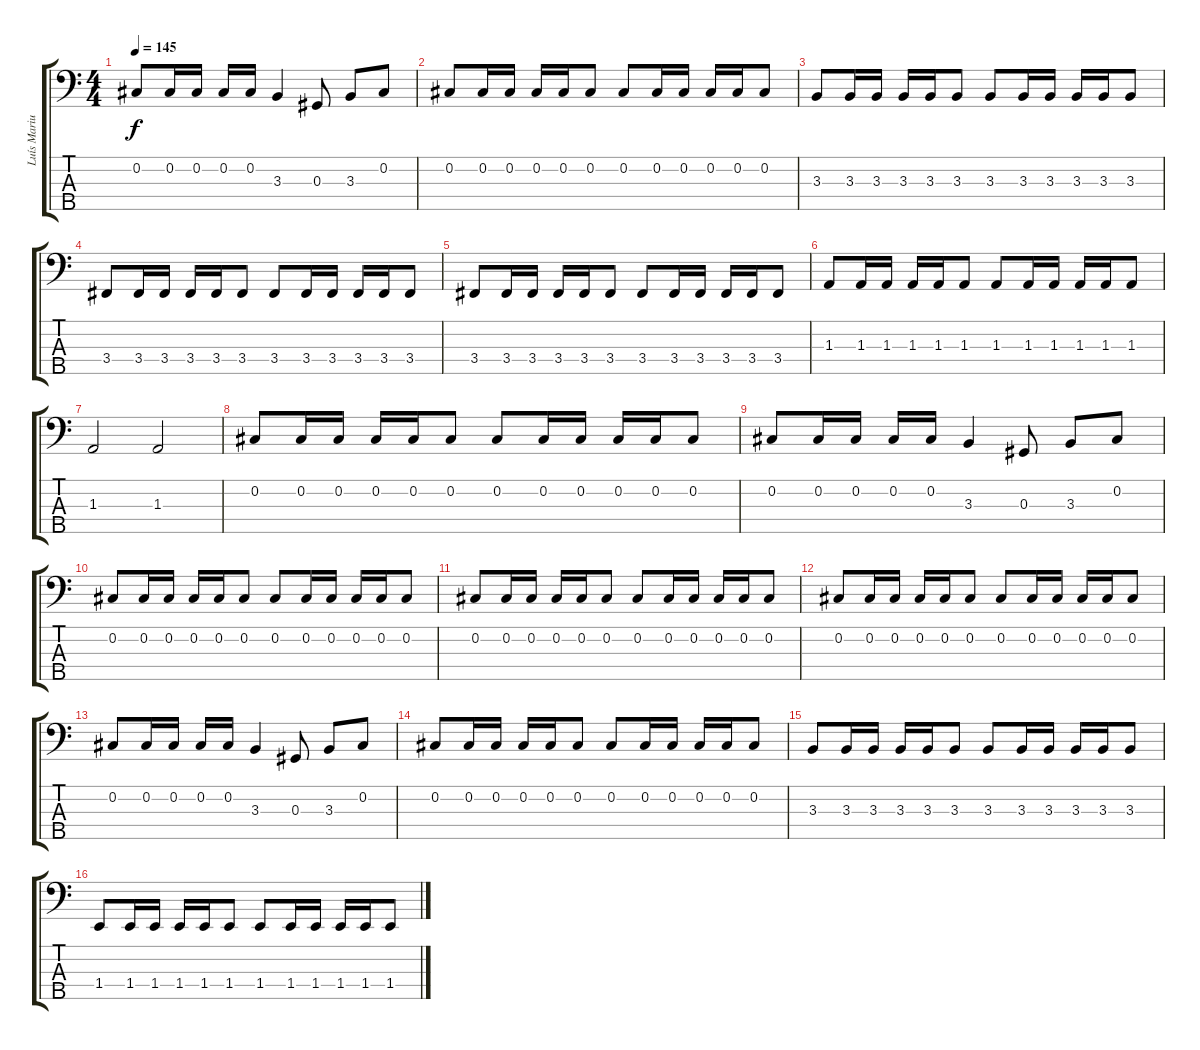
\track ("Luís Mariutti" "Luís Mariu") {instrument electricbassfinger}
\staff {score tabs}
\tuning (Gb2 Db2 Ab1 Eb1 Bb0) {hide}
\ts (4 4)
\tempo 145
\clef f4
\ks c
0.2.8{dy f} 0.2.16 0.2.16 0.2.16 0.2.16 3.3.4 0.3.8 3.3.8 0.2.8 |
0.2.8 0.2.16 0.2.16 0.2.16 0.2.16 0.2.8 0.2.8 0.2.16 0.2.16 0.2.16 0.2.16 0.2.8 |
3.3.8 3.3.16 3.3.16 3.3.16 3.3.16 3.3.8 3.3.8 3.3.16 3.3.16 3.3.16 3.3.16 3.3.8 |
3.4.8 3.4.16 3.4.16 3.4.16 3.4.16 3.4.8 3.4.8 3.4.16 3.4.16 3.4.16 3.4.16 3.4.8 |
3.4.8 3.4.16 3.4.16 3.4.16 3.4.16 3.4.8 3.4.8 3.4.16 3.4.16 3.4.16 3.4.16 3.4.8 |
1.3.8 1.3.16 1.3.16 1.3.16 1.3.16 1.3.8 1.3.8 1.3.16 1.3.16 1.3.16 1.3.16 1.3.8 |
1.3.2 1.3.2 |
0.2.8 0.2.16 0.2.16 0.2.16 0.2.16 0.2.8 0.2.8 0.2.16 0.2.16 0.2.16 0.2.16 0.2.8 |
0.2.8 0.2.16 0.2.16 0.2.16 0.2.16 3.3.4 0.3.8 3.3.8 0.2.8 |
0.2.8 0.2.16 0.2.16 0.2.16 0.2.16 0.2.8 0.2.8 0.2.16 0.2.16 0.2.16 0.2.16 0.2.8 |
0.2.8 0.2.16 0.2.16 0.2.16 0.2.16 0.2.8 0.2.8 0.2.16 0.2.16 0.2.16 0.2.16 0.2.8 |
0.2.8 0.2.16 0.2.16 0.2.16 0.2.16 0.2.8 0.2.8 0.2.16 0.2.16 0.2.16 0.2.16 0.2.8 |
0.2.8 0.2.16 0.2.16 0.2.16 0.2.16 3.3.4 0.3.8 3.3.8 0.2.8 |
0.2.8 0.2.16 0.2.16 0.2.16 0.2.16 0.2.8 0.2.8 0.2.16 0.2.16 0.2.16 0.2.16 0.2.8 |
3.3.8 3.3.16 3.3.16 3.3.16 3.3.16 3.3.8 3.3.8 3.3.16 3.3.16 3.3.16 3.3.16 3.3.8 |
1.4.8 1.4.16 1.4.16 1.4.16 1.4.16 1.4.8 1.4.8 1.4.16 1.4.16 1.4.16 1.4.16 1.4.8
